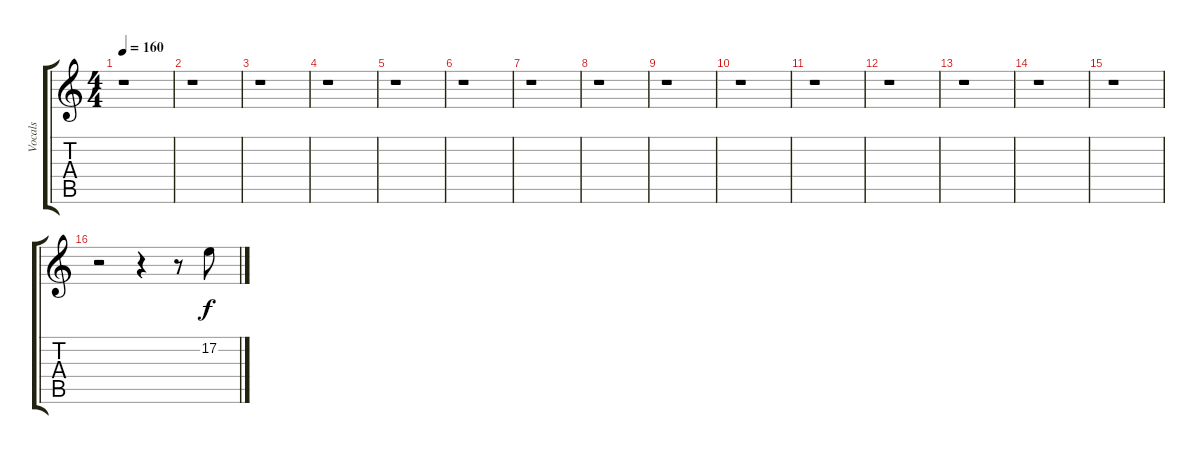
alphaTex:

\track ("Vocals" "Vocals") {instrument lead1square}
\staff {score tabs}
\tuning (E4 B3 G3 D3 A2 E2) {hide}
\ts (4 4)
\tempo 160
\clef g2
\ks c
r.1{dy f} |
r.1 |
r.1 |
r.1 |
r.1 |
r.1 |
r.1 |
r.1 |
r.1 |
r.1 |
r.1 |
r.1 |
r.1 |
r.1 |
r.1 |
r.2 r.4 r.8 17.2.8
